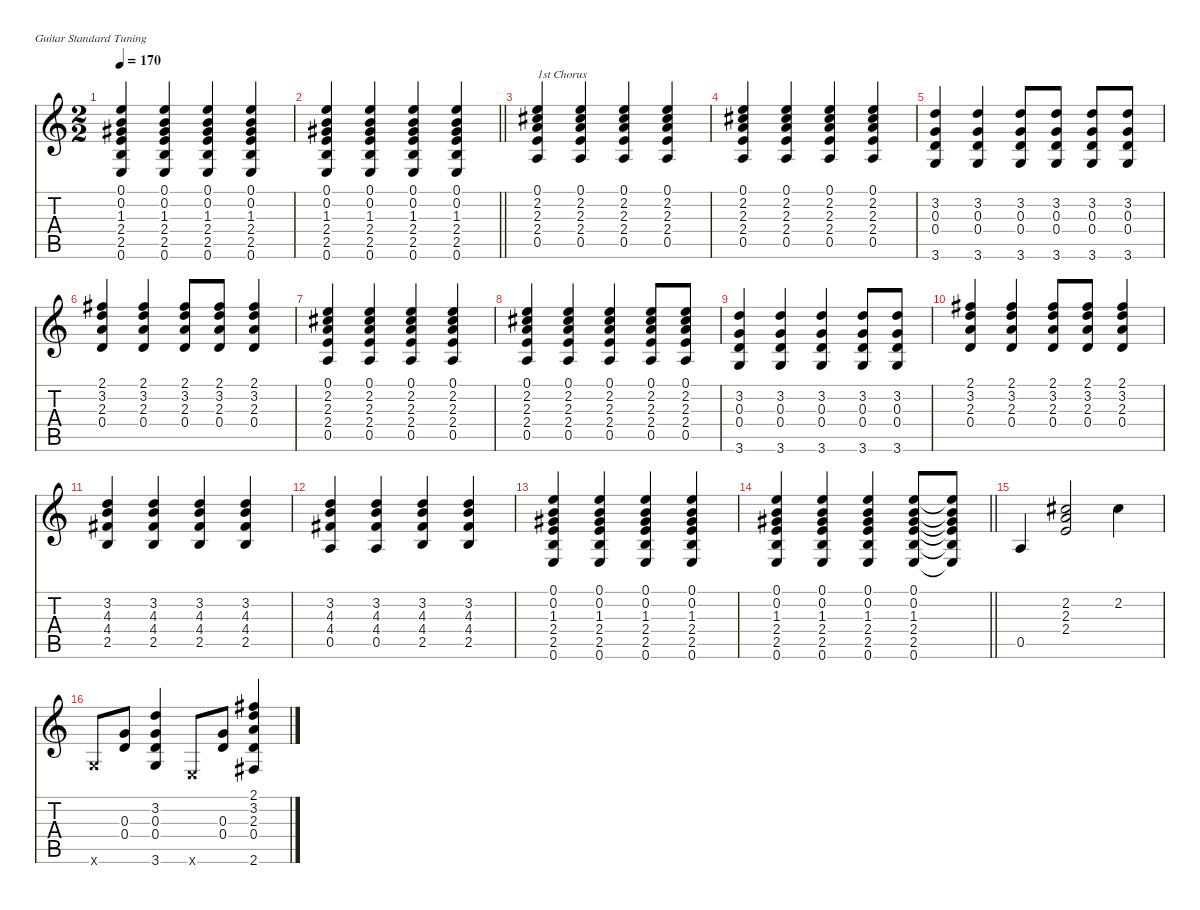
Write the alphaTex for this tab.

\defaultSystemsLayout 4
\hideDynamics
\bracketExtendMode nobrackets
\singleTrackTrackNamePolicy hidden
\multiTrackTrackNamePolicy hidden
\firstSystemTrackNameMode fullname
\firstSystemTrackNameOrientation horizontal
\otherSystemsTrackNameOrientation horizontal
\track ("Acoustic III" "n.guit.") {instrument acousticguitarnylon}
\staff {score tabs}
\tuning (E4 B3 G3 D3 A2 E2)
\ts (2 2)
\tempo 170
\clef g2
\ks c
(0.1 0.2 1.3{acc #} 2.4 2.5 0.6).4{dy f beam Up} (0.1 0.2 1.3{acc #} 2.4 2.5 0.6).4{beam Up} (0.1 0.2 1.3{acc #} 2.4 2.5 0.6).4{beam Up} (0.1 0.2 1.3{acc #} 2.4 2.5 0.6).4{beam Up} |
\barLineRight lightlight
(0.1 0.2 1.3{acc #} 2.4 2.5 0.6).4{beam Up} (0.1 0.2 1.3{acc #} 2.4 2.5 0.6).4{beam Up} (0.1 0.2 1.3{acc #} 2.4 2.5 0.6).4{beam Up} (0.1 0.2 1.3{acc #} 2.4 2.5 0.6).4{beam Up} |
(0.1 2.2{acc #} 2.3 2.4 0.5).4{txt "1st Chorus" beam Up} (0.1 2.2{acc #} 2.3 2.4 0.5).4{beam Up} (0.1 2.2{acc #} 2.3 2.4 0.5).4{beam Up} (0.1 2.2{acc #} 2.3 2.4 0.5).4{beam Up} |
(0.1 2.2{acc #} 2.3 2.4 0.5).4{beam Up} (0.1 2.2{acc #} 2.3 2.4 0.5).4{beam Up} (0.1 2.2{acc #} 2.3 2.4 0.5).4{beam Up} (0.1 2.2{acc #} 2.3 2.4 0.5).4{beam Up} |
(3.2 0.3 0.4 3.6).4{beam Up} (3.2 0.3 0.4 3.6).4{beam Up} (3.2 0.3 0.4 3.6).8{beam Up} (3.2 0.3 0.4 3.6).8{beam Up} (3.2 0.3 0.4 3.6).8{beam Up} (3.2 0.3 0.4 3.6).8{beam Up} |
(2.1{acc #} 3.2 2.3 0.4).4{beam Up} (2.1{acc #} 3.2 2.3 0.4).4{beam Up} (2.1{acc #} 3.2 2.3 0.4).8{beam Up} (2.1{acc #} 3.2 2.3 0.4).8{beam Up} (2.1{acc #} 3.2 2.3 0.4).4{beam Up} |
(0.1 2.2{acc #} 2.3 2.4 0.5).4{beam Up} (0.1 2.2{acc #} 2.3 2.4 0.5).4{beam Up} (0.1 2.2{acc #} 2.3 2.4 0.5).4{beam Up} (0.1 2.2{acc #} 2.3 2.4 0.5).4{beam Up} |
(0.1 2.2{acc #} 2.3 2.4 0.5).4{beam Up} (0.1 2.2{acc #} 2.3 2.4 0.5).4{beam Up} (0.1 2.2{acc #} 2.3 2.4 0.5).4{beam Up} (0.1 2.2{acc #} 2.3 2.4 0.5).8{beam Up} (0.1 2.2{acc #} 2.3 2.4 0.5).8{beam Up} |
(3.2 0.3 0.4 3.6).4{beam Up} (3.2 0.3 0.4 3.6).4{beam Up} (3.2 0.3 0.4 3.6).4{beam Up} (3.2 0.3 0.4 3.6).8{beam Up} (3.2 0.3 0.4 3.6).8{beam Up} |
(2.1{acc #} 3.2 2.3 0.4).4{beam Up} (2.1{acc #} 3.2 2.3 0.4).4{beam Up} (2.1{acc #} 3.2 2.3 0.4).8{beam Up} (2.1{acc #} 3.2 2.3 0.4).8{beam Up} (2.1{acc #} 3.2 2.3 0.4).4{beam Up} |
(3.2 4.3 4.4{acc #} 2.5).4{beam Up} (3.2 4.3 4.4{acc #} 2.5).4{beam Up} (3.2 4.3 4.4{acc #} 2.5).4{beam Up} (3.2 4.3 4.4{acc #} 2.5).4{beam Up} |
(3.2 4.3 4.4{acc #} 0.5).4{beam Up} (3.2 4.3 4.4{acc #} 0.5).4{beam Up} (3.2 4.3 4.4{acc #} 2.5).4{beam Up} (3.2 4.3 4.4{acc #} 2.5).4{beam Up} |
(0.1 0.2 1.3{acc #} 2.4 2.5 0.6).4{beam Up} (0.1 0.2 1.3{acc #} 2.4 2.5 0.6).4{beam Up} (0.1 0.2 1.3{acc #} 2.4 2.5 0.6).4{beam Up} (0.1 0.2 1.3{acc #} 2.4 2.5 0.6).4{beam Up} |
\barLineRight lightlight
(0.1 0.2 1.3{acc #} 2.4 2.5 0.6).4{beam Up} (0.1 0.2 1.3{acc #} 2.4 2.5 0.6).4{beam Up} (0.1 0.2 1.3{acc #} 2.4 2.5 0.6).4{beam Up} (0.1 0.2 1.3{acc #} 2.4 2.5 0.6).8{beam Up} (0.1{t} 0.2{t} 1.3{t acc #} 2.4{t} 2.5{t} 0.6{t}).8{beam Up} |
0.5.4{beam Up} (2.2{acc #} 2.3 2.4).2{beam Up} 2.2{acc #}.4{beam Down} |
3.6{x}.8{beam Up} (0.3 0.4).8{beam Up} (3.2 0.3 0.4 3.6).4{beam Up} 0.6{x}.8{beam Up} (0.3 0.4).8{beam Up} (2.1{acc #} 3.2 2.3 0.4 2.6{acc #}).4{beam Up}
